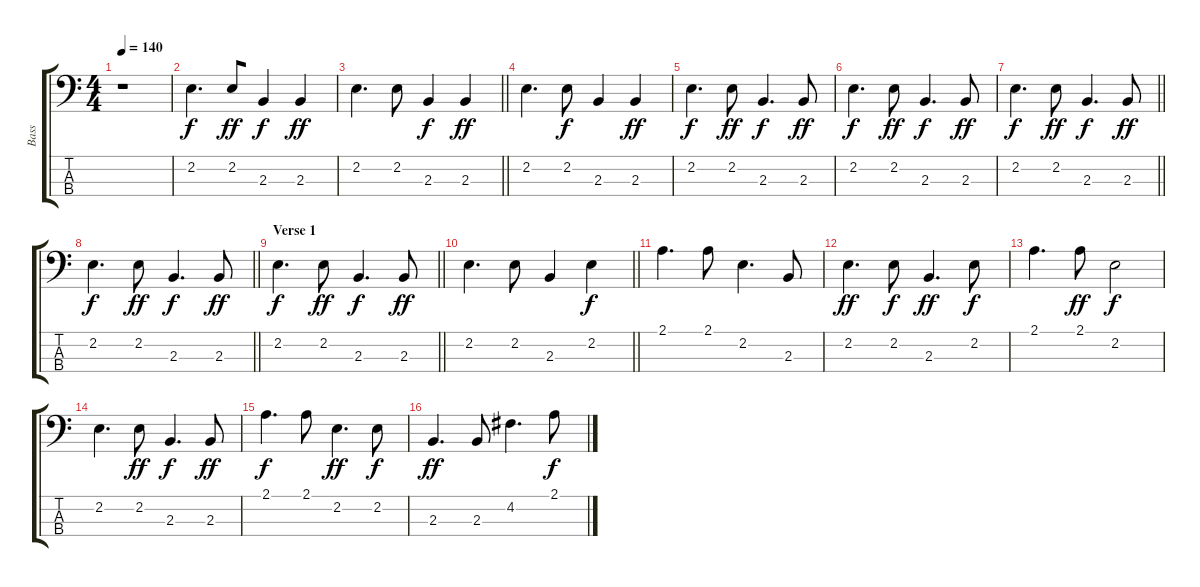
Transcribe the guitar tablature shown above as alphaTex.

\track ("Bass" "Bass") {instrument electricbassfinger}
\staff {score tabs}
\tuning (G2 D2 A1 E1) {hide}
\ts (4 4)
\tempo 140
\clef f4
\ks c
r.1{dy f instrument electricbassfinger} |
2.2.4{d} 2.2.8{dy ff beam merge} 2.3.4{dy f} 2.3.4{dy ff} |
\barLineRight lightlight
2.2.4{d} 2.2.8 2.3.4{dy f} 2.3.4{dy ff} |
\section ("" "")
2.2.4{d} 2.2.8{dy f} 2.3.4 2.3.4{dy ff} |
2.2.4{d dy f beam split} 2.2.8{dy ff} 2.3.4{d dy f} 2.3.8{dy ff} |
2.2.4{d dy f beam split} 2.2.8{dy ff} 2.3.4{d dy f} 2.3.8{dy ff} |
\barLineRight lightlight
2.2.4{d dy f beam split} 2.2.8{dy ff} 2.3.4{d dy f} 2.3.8{dy ff} |
\section ("" "")
\barLineRight lightlight
2.2.4{d dy f beam split} 2.2.8{dy ff} 2.3.4{d dy f} 2.3.8{dy ff} |
\section ("" "Verse 1")
\barLineRight lightlight
2.2.4{d dy f} 2.2.8{dy ff} 2.3.4{d dy f} 2.3.8{dy ff} |
\section ("" "")
\barLineRight lightlight
2.2.4{d} 2.2.8 2.3.4 2.2.4{dy f} |
\section ("" "")
2.1.4{d} 2.1.8 2.2.4{d beam split} 2.3.8 |
2.2.4{d dy ff} 2.2.8{dy f} 2.3.4{d dy ff} 2.2.8{dy f} |
2.1.4{d} 2.1.8{dy ff} 2.2.2{dy f} |
2.2.4{d beam split} 2.2.8{dy ff} 2.3.4{d dy f} 2.3.8{dy ff} |
2.1.4{d dy f} 2.1.8 2.2.4{d dy ff} 2.2.8{dy f} |
2.3.4{d dy ff} 2.3.8 4.2.4{d} 2.1.8{dy f}
